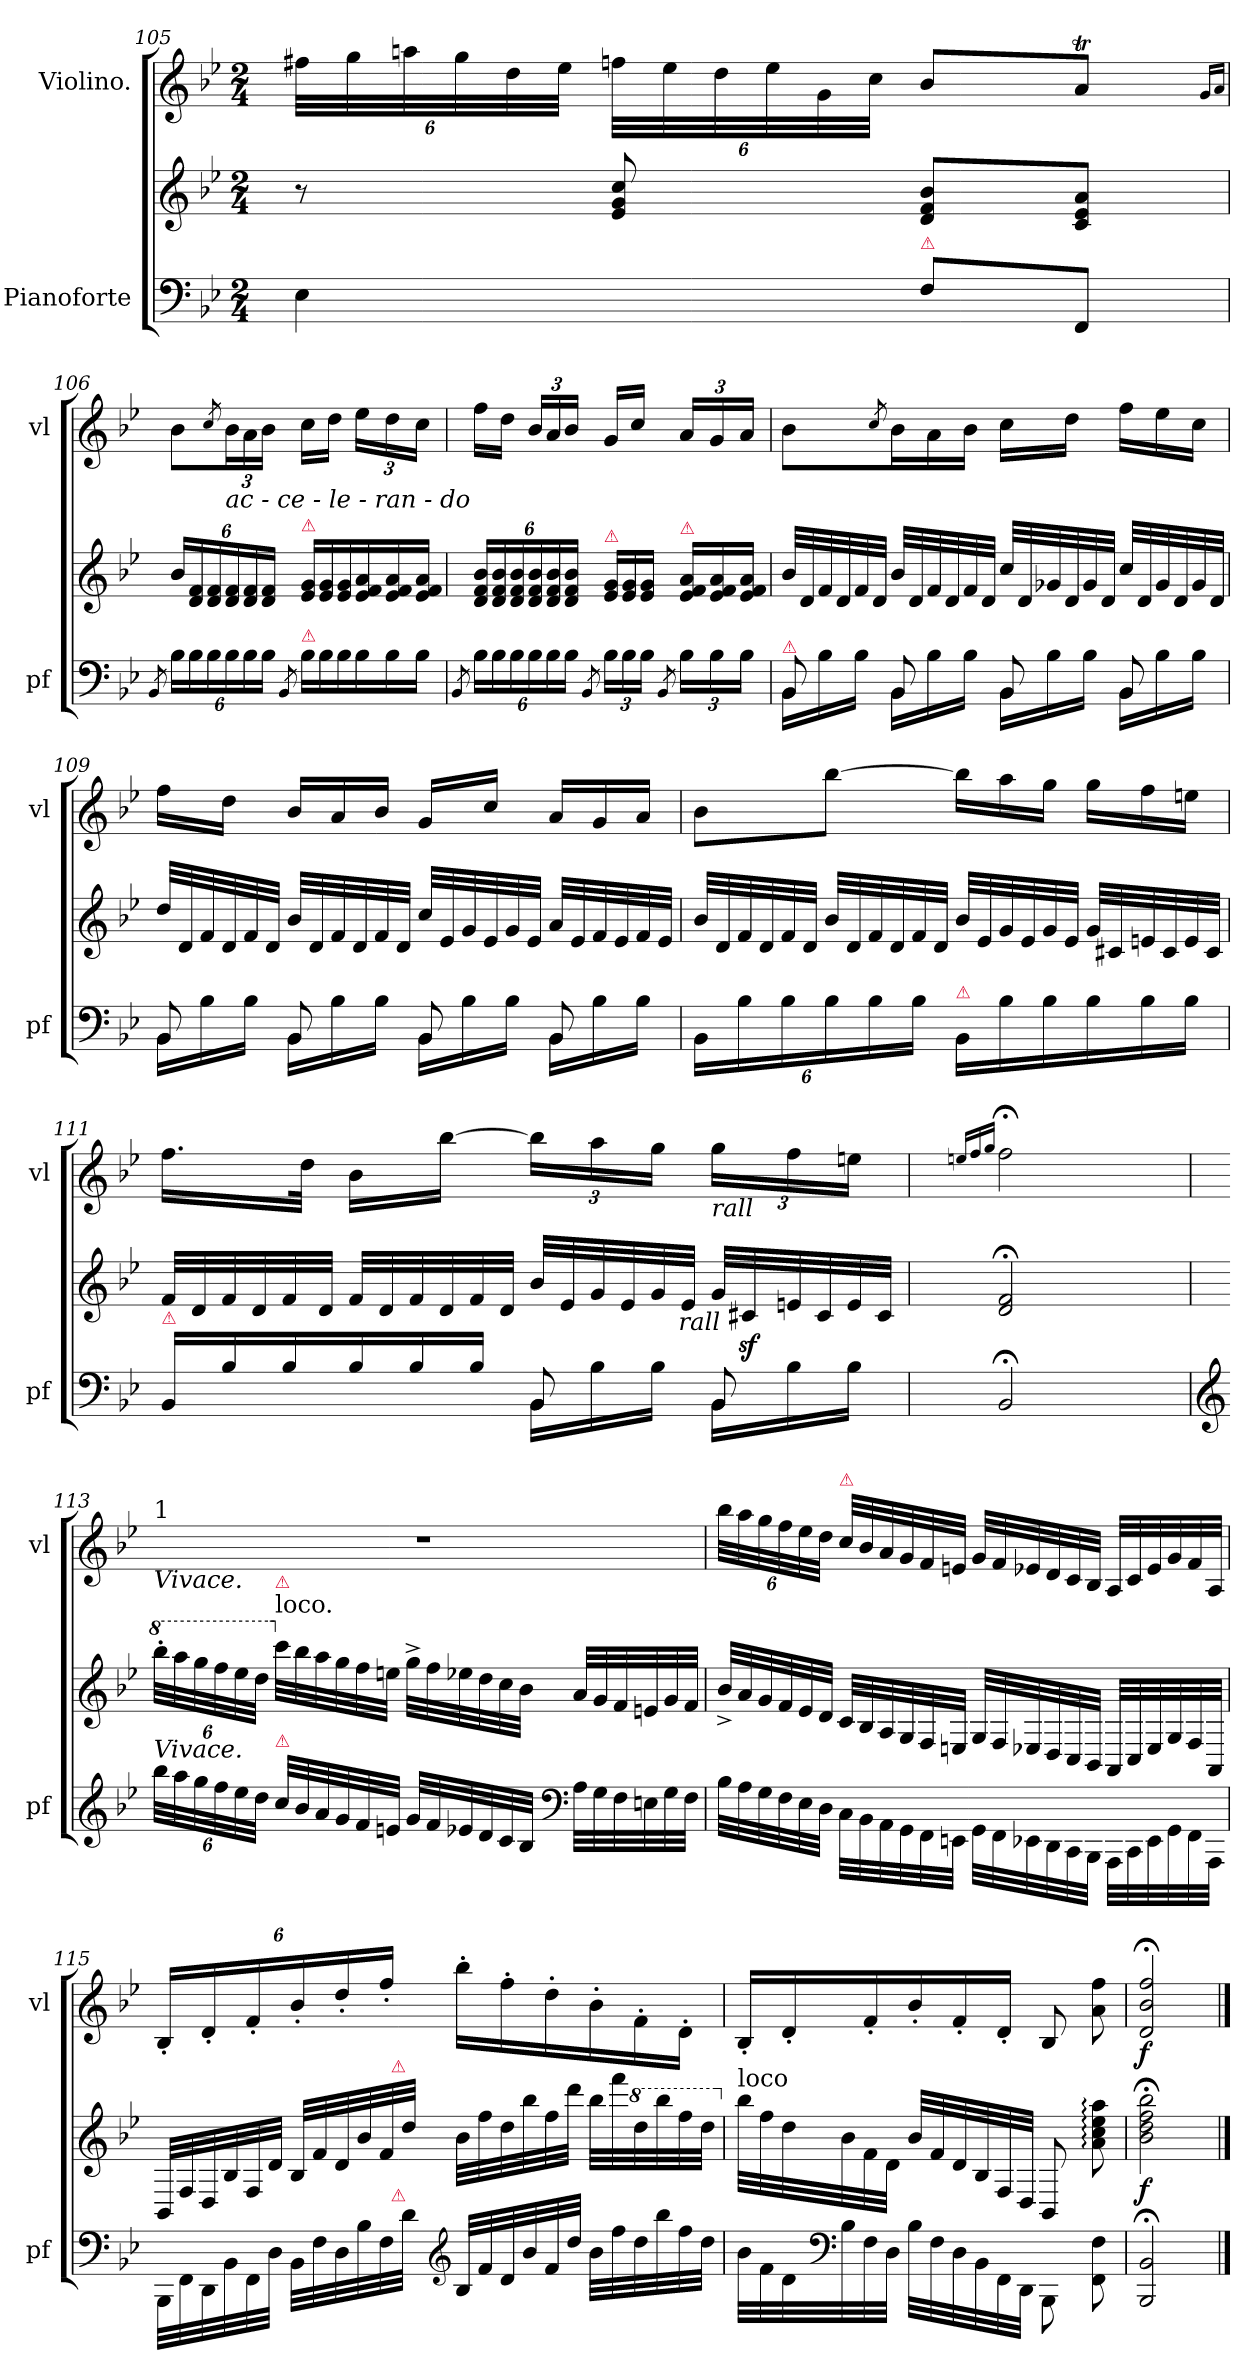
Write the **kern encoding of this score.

**kern	**kern	**dynam	**kern	**dynam
*part2	*part2	*part2	*part1	*part1
*staff3	*staff2	*staff2/3	*staff1	*staff1
*I"Pianoforte	*	*	*I"Violino.	*
*I'pf	*	*	*I'vl	*
*clefF4	*clefG2	*	*clefG2	*
*k[b-e-]	*k[b-e-]	*	*k[b-e-]	*
*M2/4	*M2/4	*	*M2/4	*
=105	=105	=105	=105	=105
4E-\	8r	.	48ff#X\LLL	.
.	.	.	48gg\	.
.	.	.	48aan\	.
.	.	.	48gg\	.
.	.	.	48dd\	.
.	.	.	48ee-\JJJ	.
.	8e-/ 8g/ 8cc/	.	48ffn\LLL	.
.	.	.	48ee-\	.
.	.	.	48dd\	.
.	.	.	48ee-\	.
.	.	.	48g\	.
.	.	.	48cc\JJJ	.
!LO:TX:a:color=crimson:t=⚠	!	!	!	!
8F\L	8d/ 8f/ 8b-/L	.	8b-/L	.
8FF/J	8c/ 8e-/ 8a/J	.	8at/J	.
.	.	.	16qqg/LL	.
.	.	.	16qqa/JJ	.
=106	=106	=106	=106	=106
8qBB-/	.	.	.	.
24B-\LL	24b-/LL	.	8b-\L	.
24B-\	24d/ 24f/	.	.	.
24B-\	24d/ 24f/	.	.	.
.	.	.	8qcc/	.
!	!	!	!LO:TX:b:i:t=ac            -        ce         -              le                   -                ran    -      do	!
24B-\	24d/ 24f/	.	24b-\L	.
24B-\	24d/ 24f/	.	24a\	.
24B-\JJ	24d/ 24f/JJ	.	24b-\JJ	.
8qBB-/	.	.	.	.
*Xtuplet	*Xtuplet	*	*	*
!	!LO:TX:a:color=crimson:t=⚠	!	!	!
!LO:TX:a:color=crimson:t=⚠	!	!	!	!
24B-\LL	24e-/ 24g/LL	.	16cc\LL	.
24B-\	24e-/ 24g/	.	.	.
.	.	.	16dd\JJ	.
24B-\	24e-/ 24g/	.	.	.
24B-\	24e-/ 24f/ 24a/	.	24ee-\LL	.
24B-\	24e-/ 24f/ 24a/	.	24dd\	.
24B-\JJ	24e-/ 24f/ 24a/JJ	.	24cc\JJ	.
=107	=107	=107	=107	=107
8qBB-/	.	.	.	.
*tuplet	*tuplet	*	*	*
24B-\LL	24d/ 24f/ 24b-/LL	.	16ff\LL	.
24B-\	24d/ 24f/ 24b-/	.	.	.
.	.	.	16dd\JJ	.
24B-\	24d/ 24f/ 24b-/	.	.	.
24B-\	24d/ 24f/ 24b-/	.	24b-/LL	.
24B-\	24d/ 24f/ 24b-/	.	24a/	.
24B-\JJ	24d/ 24f/ 24b-/JJ	.	24b-/JJ	.
8qBB-/	.	.	.	.
*	*Xtuplet	*	*	*
!	!LO:TX:a:color=crimson:t=⚠	!	!	!
24B-\LL	24e-/ 24g/LL	.	16g/LL	.
24B-\	24e-/ 24g/	.	.	.
.	.	.	16cc/JJ	.
24B-\JJ	24e-/ 24g/JJ	.	.	.
8qBB-/	.	.	.	.
!	!LO:TX:a:color=crimson:t=⚠	!	!	!
24B-\LL	24e-/ 24f/ 24a/LL	.	24a/LL	.
24B-\	24e-/ 24f/ 24a/	.	24g/	.
24B-\JJ	24e-/ 24f/ 24a/JJ	.	24a/JJ	.
=108	=108	=108	=108	=108
*^	*	*	*	*
*	*Xtuplet	*	*	*	*
!LO:TX:a:color=crimson:t=⚠	!	!	!	!	!
8BB-/	24BB-\LL	48b-/LLL	.	8b-\L	.
.	.	48d/	.	.	.
.	24B-\	48f/	.	.	.
.	.	48d/	.	.	.
.	24B-\JJ	48f/	.	.	.
.	.	48d/JJJ	.	.	.
.	.	.	.	8qcc/	.
*	*	*	*	*Xtuplet	*
8BB-/	24BB-\LL	48b-/LLL	.	24b-\L	.
.	.	48d/	.	.	.
.	24B-\	48f/	.	24a\	.
.	.	48d/	.	.	.
.	24B-\JJ	48f/	.	24b-\JJ	.
.	.	48d/JJJ	.	.	.
8BB-/	24BB-\LL	48cc/LLL	.	16cc\LL	.
.	.	48d/	.	.	.
.	24B-\	48g-X/	.	.	.
.	.	48d/	.	16dd\JJ	.
.	24B-\JJ	48g-/	.	.	.
.	.	48d/JJJ	.	.	.
8BB-/	24BB-\LL	48cc/LLL	.	24ff\LL	.
.	.	48d/	.	.	.
.	24B-\	48g-/	.	24ee-\	.
.	.	48d/	.	.	.
.	24B-\JJ	48g-/	.	24cc\JJ	.
.	.	48d/JJJ	.	.	.
=109	=109	=109	=109	=109	=109
8BB-/	24BB-\LL	48dd/LLL	.	16ff\LL	.
.	.	48d/	.	.	.
.	24B-\	48f/	.	.	.
.	.	48d/	.	16dd\JJ	.
.	24B-\JJ	48f/	.	.	.
.	.	48d/JJJ	.	.	.
8BB-/	24BB-\LL	48b-/LLL	.	24b-/LL	.
.	.	48d/	.	.	.
.	24B-\	48f/	.	24a/	.
.	.	48d/	.	.	.
.	24B-\JJ	48f/	.	24b-/JJ	.
.	.	48d/JJJ	.	.	.
8BB-/	24BB-\LL	48cc/LLL	.	16g/LL	.
.	.	48e-/	.	.	.
.	24B-\	48g/	.	.	.
.	.	48e-/	.	16cc/JJ	.
.	24B-\JJ	48g/	.	.	.
.	.	48e-/JJJ	.	.	.
8BB-/	24BB-\LL	48a/LLL	.	24a/LL	.
.	.	48e-/	.	.	.
.	24B-\	48f/	.	24g/	.
.	.	48e-/	.	.	.
.	24B-\JJ	48f/	.	24a/JJ	.
.	.	48e-/JJJ	.	.	.
*v	*v	*	*	*	*
=110	=110	=110	=110	=110
*tuplet	*	*	*	*
24BB-\LL	48b-/LLL	.	8b-\L	.
.	48d/	.	.	.
24B-\	48f/	.	.	.
.	48d/	.	.	.
24B-\	48f/	.	.	.
.	48d/JJJ	.	.	.
24B-\	48b-/LLL	.	[8bb-\J	.
.	48d/	.	.	.
24B-\	48f/	.	.	.
.	48d/	.	.	.
24B-\JJ	48f/	.	.	.
.	48d/JJJ	.	.	.
*Xtuplet	*	*	*	*
!LO:TX:a:color=crimson:t=⚠	!	!	!	!
24BB-\LL	48b-/LLL	.	24bb-\LL]	.
.	48e-/	.	.	.
24B-\	48g/	.	24aa\	.
.	48e-/	.	.	.
24B-\	48g/	.	24gg\JJ	.
.	48e-/JJJ	.	.	.
24B-\	48g/LLL	.	24gg\LL	.
.	48c#X/	.	.	.
24B-\	48en/	.	24ff\	.
.	48c#/	.	.	.
24B-\JJ	48e/	.	24een\JJ	.
.	48c#/JJJ	.	.	.
=111	=111	=111	=111	=111
*^	*	*	*	*
!LO:TX:a:color=crimson:t=⚠	!	!	!	!	!
24BB-/LL	4ryy	48f/LLL	.	16.ff\LL	.
.	.	48d/	.	.	.
24B-/	.	48f/	.	.	.
.	.	48d/	.	.	.
24B-/	.	48f/	.	.	.
.	.	.	.	32dd\JJk	.
.	.	48d/JJJ	.	.	.
24B-/	.	48f/LLL	.	16b-\LL	.
.	.	48d/	.	.	.
24B-/	.	48f/	.	.	.
.	.	48d/	.	[16bb-\JJ	.
24B-/JJ	.	48f/	.	.	.
.	.	48d/JJJ	.	.	.
*	*	*	*	*tuplet	*
8BB-/	24BB-\LL	48b-/LLL	.	24bb-\LL]	.
.	.	48e-/	.	.	.
.	24B-\	48g/	.	24aa\	.
.	.	48e-/	.	.	.
.	24B-\JJ	48g/	.	24gg\JJ	.
!	!	!LO:TX:b:i:t=rall	!	!	!
.	.	48e-/JJJ	.	.	.
!	!	!	!	!LO:TX:b:i:t=rall	!
8BB-/	24BB-\LL	48g/LLL	.	24gg\LL	.
.	.	48c#X/	sf	.	.
.	24B-\	48en/	.	24ff\	.
.	.	48c#/	.	.	.
.	24B-\JJ	48e/	.	24een\JJ	.
.	.	48c#/JJJ	.	.	.
*v	*v	*	*	*	*
=112	=112	=112	=112	=112
.	.	.	16qqeen/LL	.
.	.	.	16qqff/	.
.	.	.	16qqgg/JJ	.
2BB-;</	2d;</ 2f;</	.	2ff;<\	.
=113	=113	=113	=113	=113
*clefG2	*	*	*	*
*tuplet	*	*	*	*
*	*8va	*	*	*
*	*tuplet	*	*	*
!	!	!	!LO:TX:a:t=1	!
!	!	!	!LO:TX:b:i:t=Vivace.	!
!	!LO:TX:b:i:t=Vivace.	!	!	!
48bb-\LLL	48bbb-'\LLL	.	2r	.
48aa\	48aaa\	.	.	.
48gg\	48ggg\	.	.	.
48ff\	48fff\	.	.	.
48ee-\	48eee-\	.	.	.
48dd\JJJ	48ddd\JJJ	.	.	.
*Xtuplet	*	*	*	*
*	*X8va	*	*	*
*	*Xtuplet	*	*	*
!	!LO:TX:a:t=loco.	!	!	!
!	!LO:TX:a:color=crimson:t=⚠	!	!	!
!LO:TX:a:color=crimson:t=⚠	!	!	!	!
48cc/LLL	48ccc\LLL	.	.	.
48b-/	48bb-\	.	.	.
48a/	48aa\	.	.	.
48g/	48gg\	.	.	.
48f/	48ff\	.	.	.
48en/JJJ	48een\JJJ	.	.	.
48g/LLL	48gg^<\LLL	.	.	.
48f/	48ff\	.	.	.
48e-X/	48ee-X\	.	.	.
48d/	48dd\	.	.	.
48c/	48cc\	.	.	.
48B-/JJJ	48b-\JJJ	.	.	.
*clefF4	*	*	*	*
48A\LLL	48a/LLL	.	.	.
48G\	48g/	.	.	.
48F\	48f/	.	.	.
48En\	48en/	.	.	.
48G\	48g/	.	.	.
48F\JJJ	48f/JJJ	.	.	.
=114	=114	=114	=114	=114
48B-\LLL	48b-^/LLL	.	48bb-\LLL	.
48A\	48a/	.	48aa\	.
48G\	48g/	.	48gg\	.
48F\	48f/	.	48ff\	.
48E-\	48e-/	.	48ee-\	.
48D\JJJ	48d/JJJ	.	48dd\JJJ	.
*	*	*	*Xtuplet	*
!	!	!	!LO:TX:a:color=crimson:t=⚠	!
48C\LLL	48c/LLL	.	48cc/LLL	.
48BB-\	48B-/	.	48b-/	.
48AA\	48A/	.	48a/	.
48GG\	48G/	.	48g/	.
48FF\	48F/	.	48f/	.
48EEn\JJJ	48En/JJJ	.	48en/JJJ	.
48GG\LLL	48G/LLL	.	48g/LLL	.
48FF\	48F/	.	48f/	.
48EE-X\	48E-X/	.	48e-X/	.
48DD\	48D/	.	48d/	.
48CC\	48C/	.	48c/	.
48BBB-\JJJ	48BB-/JJJ	.	48B-/JJJ	.
48AAA\LLL	48AA/LLL	.	48A/LLL	.
48CC\	48C/	.	48c/	.
48EE-\	48E-/	.	48e-/	.
48GG\	48G/	.	48g/	.
48FF\	48F/	.	48f/	.
48AAA\JJJ	48AA/JJJ	.	48A/JJJ	.
=115	=115	=115	=115	=115
*	*	*	*tuplet	*
48BBB-\LLL	48BB-/LLL	.	24B-'/LL	.
48FF\	48F/	.	.	.
48DD\	48D/	.	24d'/	.
48BB-\	48B-/	.	.	.
48FF\	48F/	.	24f'/	.
48D\JJJ	48d/JJJ	.	.	.
48BB-\LLL	48B-/LLL	.	24b-'/	.
48F\	48f/	.	.	.
48D\	48d/	.	24dd'/	.
48B-\	48b-/	.	.	.
48F\	48f/	.	24ff'/JJ	.
!	!LO:TX:a:color=crimson:t=⚠	!	!	!
!LO:TX:a:color=crimson:t=⚠	!	!	!	!
48d\JJJ	48dd/JJJ	.	.	.
*clefG2	*	*	*	*
*	*	*	*Xtuplet	*
48B-/LLL	48b-\LLL	.	24bb-'\LL	.
48f/	48ff\	.	.	.
48d/	48dd\	.	24ff'\	.
48b-/	48bb-\	.	.	.
48f/	48ff\	.	24dd'\	.
48dd/JJJ	48ddd\JJJ	.	.	.
48b-\LLL	48bb-\LLL	.	24b-'\	.
48ff\	48fff\	.	.	.
*	*8va	*	*	*
48dd\	48ddd\	.	24f'\	.
48bb-\	48bbb-\	.	.	.
48ff\	48fff\	.	24d'\JJ	.
48dd\JJJ	48ddd\JJJ	.	.	.
=116	=116	=116	=116	=116
*	*X8va	*	*	*
!	!LO:TX:a:t=loco	!	!	!
48b-\LLL	48bb-\LLL	.	24B-'/LL	.
48f\	48ff\	.	.	.
48d\	48dd\	.	24d'/	.
*clefF4	*	*	*	*
48B-\	48b-\	.	.	.
48F\	48f\	.	24f'/	.
48D\JJJ	48d\JJJ	.	.	.
48B-\LLL	48b-/LLL	.	24b-'/	.
48F\	48f/	.	.	.
48D\	48d/	.	24f'/	.
48BB-\	48B-/	.	.	.
48FF\	48F/	.	24d'/JJ	.
48DD\JJJ	48D/JJJ	.	.	.
8BBB-\	8BB-/	.	8B-/	.
8FF\ 8F\	8a:\ 8cc:\ 8ee-:\ 8aa:\	.	8a\ 8ff\	.
=117	=117	=117	=117	=117
2BBB-;</ 2BB-;</	2b-;<\ 2dd;<\ 2ff;<\ 2bb-;<\	f	2d;/ 2b-;/ 2ff;/	f
==	==	==	==	==
*-	*-	*-	*-	*-
